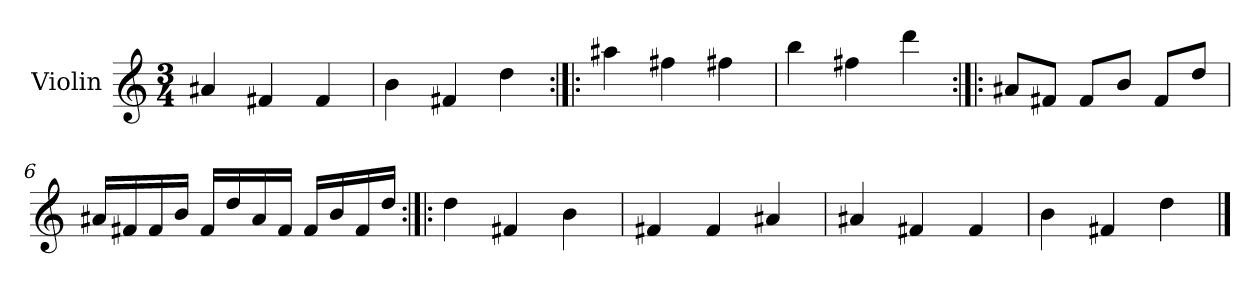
**kern
*part1
*staff1
*I"Violin
*I'Vln.
*clefG2
*k[]
*M3/4
*MM100
=1
4a#X/
4f#X/
4f#/
=2
4b\
4f#X/
4dd\
=3:|!|:
4aa#X\
4ff#X\
4ff#X\
=4
4bb\
4ff#X\
4ddd\
=5:|!|:
8a#X/L
8f#X/J
8f#/L
8b/J
8f#/L
8dd/J
=6
16a#X/LL
16f#X/
16f#/
16b/JJ
16f#/LL
16dd/
16a#/
16f#/JJ
16f#/LL
16b/
16f#/
16dd/JJ
!!LO:LB:g=z
=7:|!|:
4dd\
4f#X/
4b\
=8
4f#X/
4f#/
4a#X/
=9
4a#X/
4f#X/
4f#/
=10
4b\
4f#X/
4dd\
==
*-
